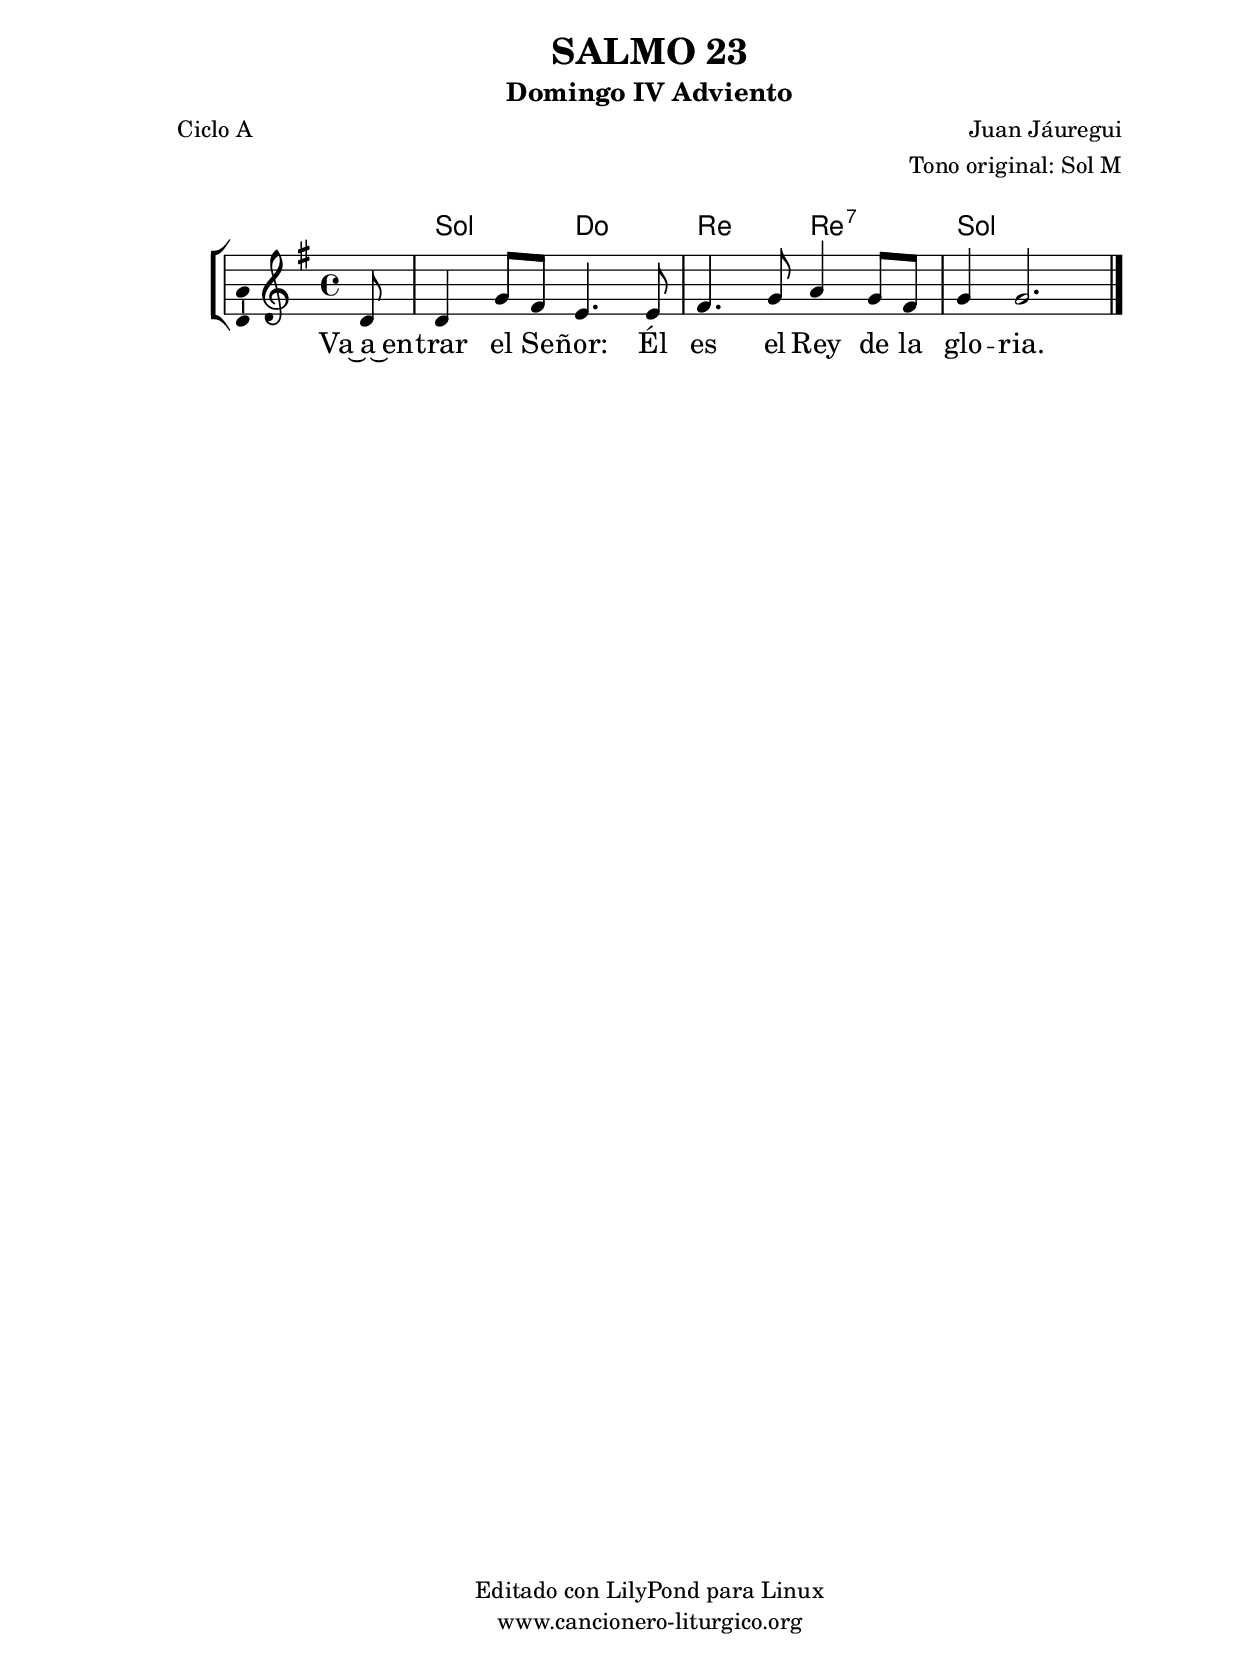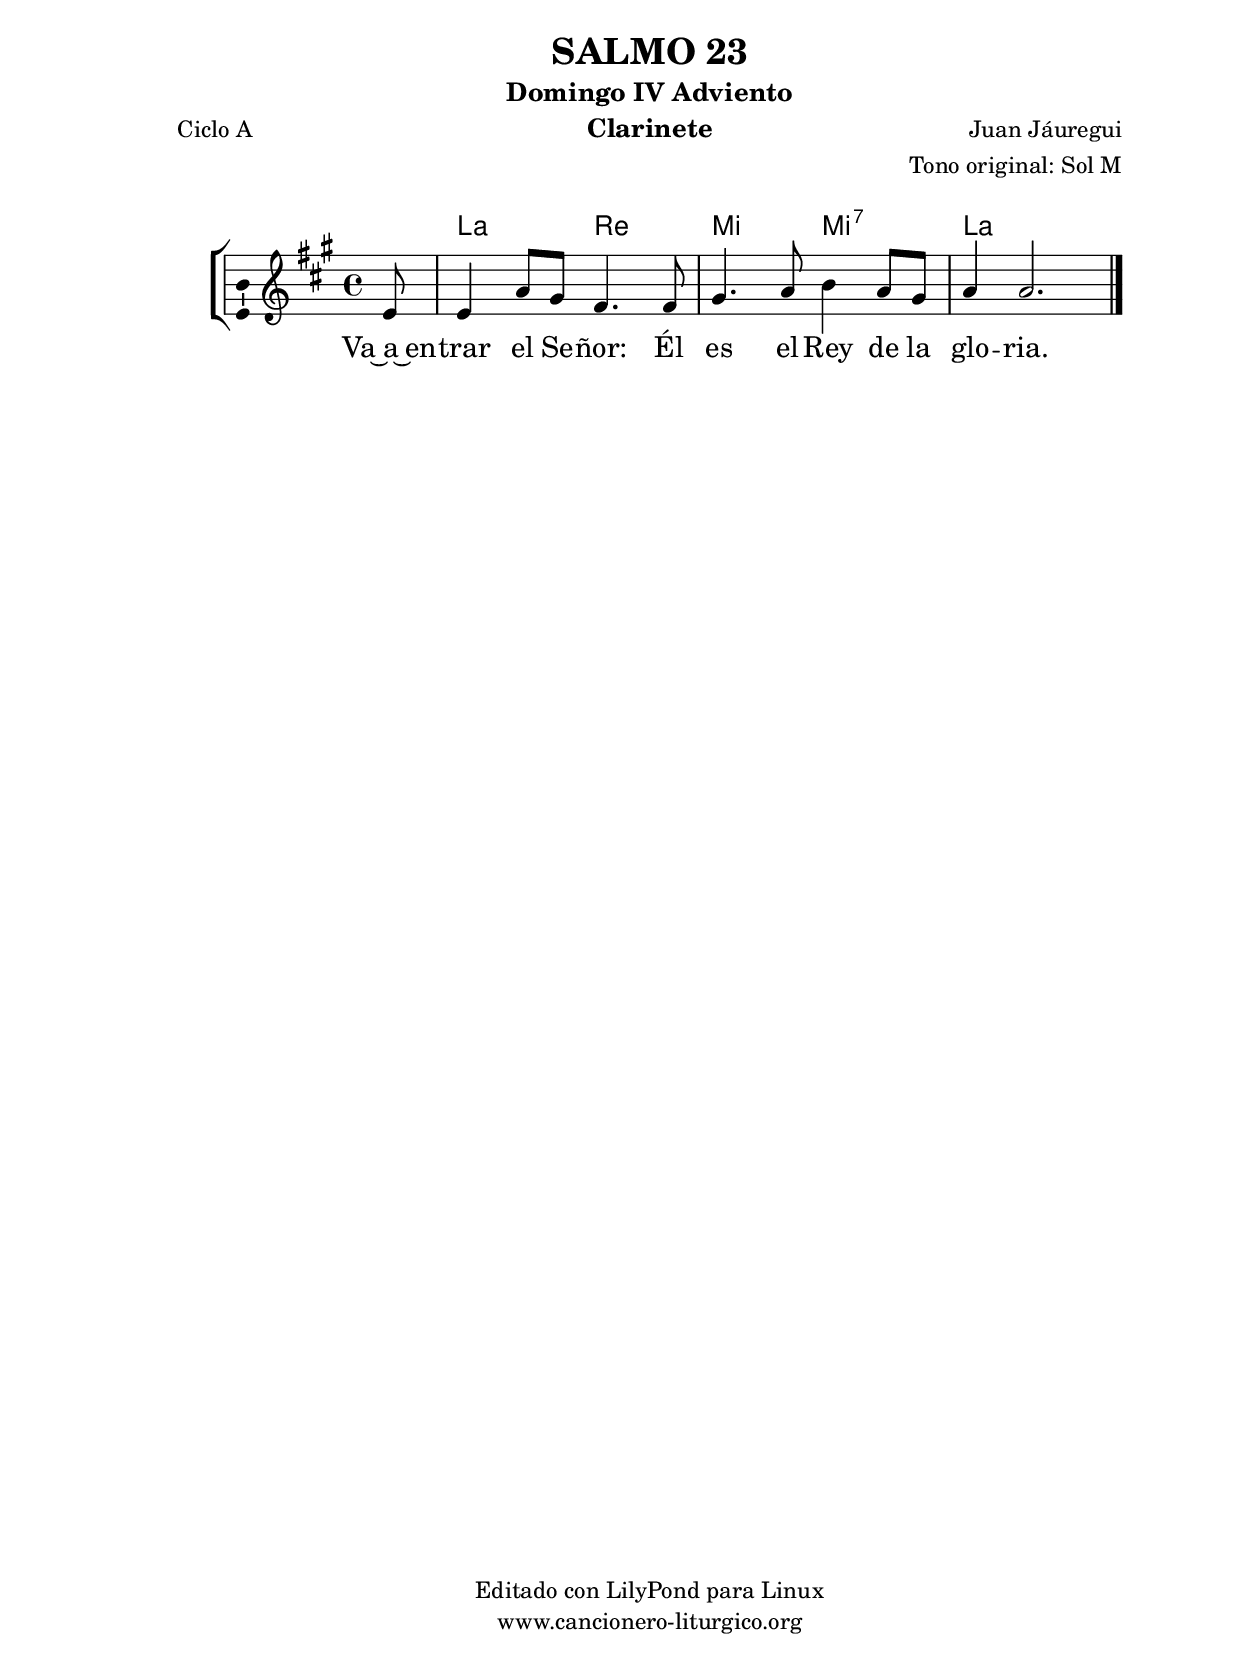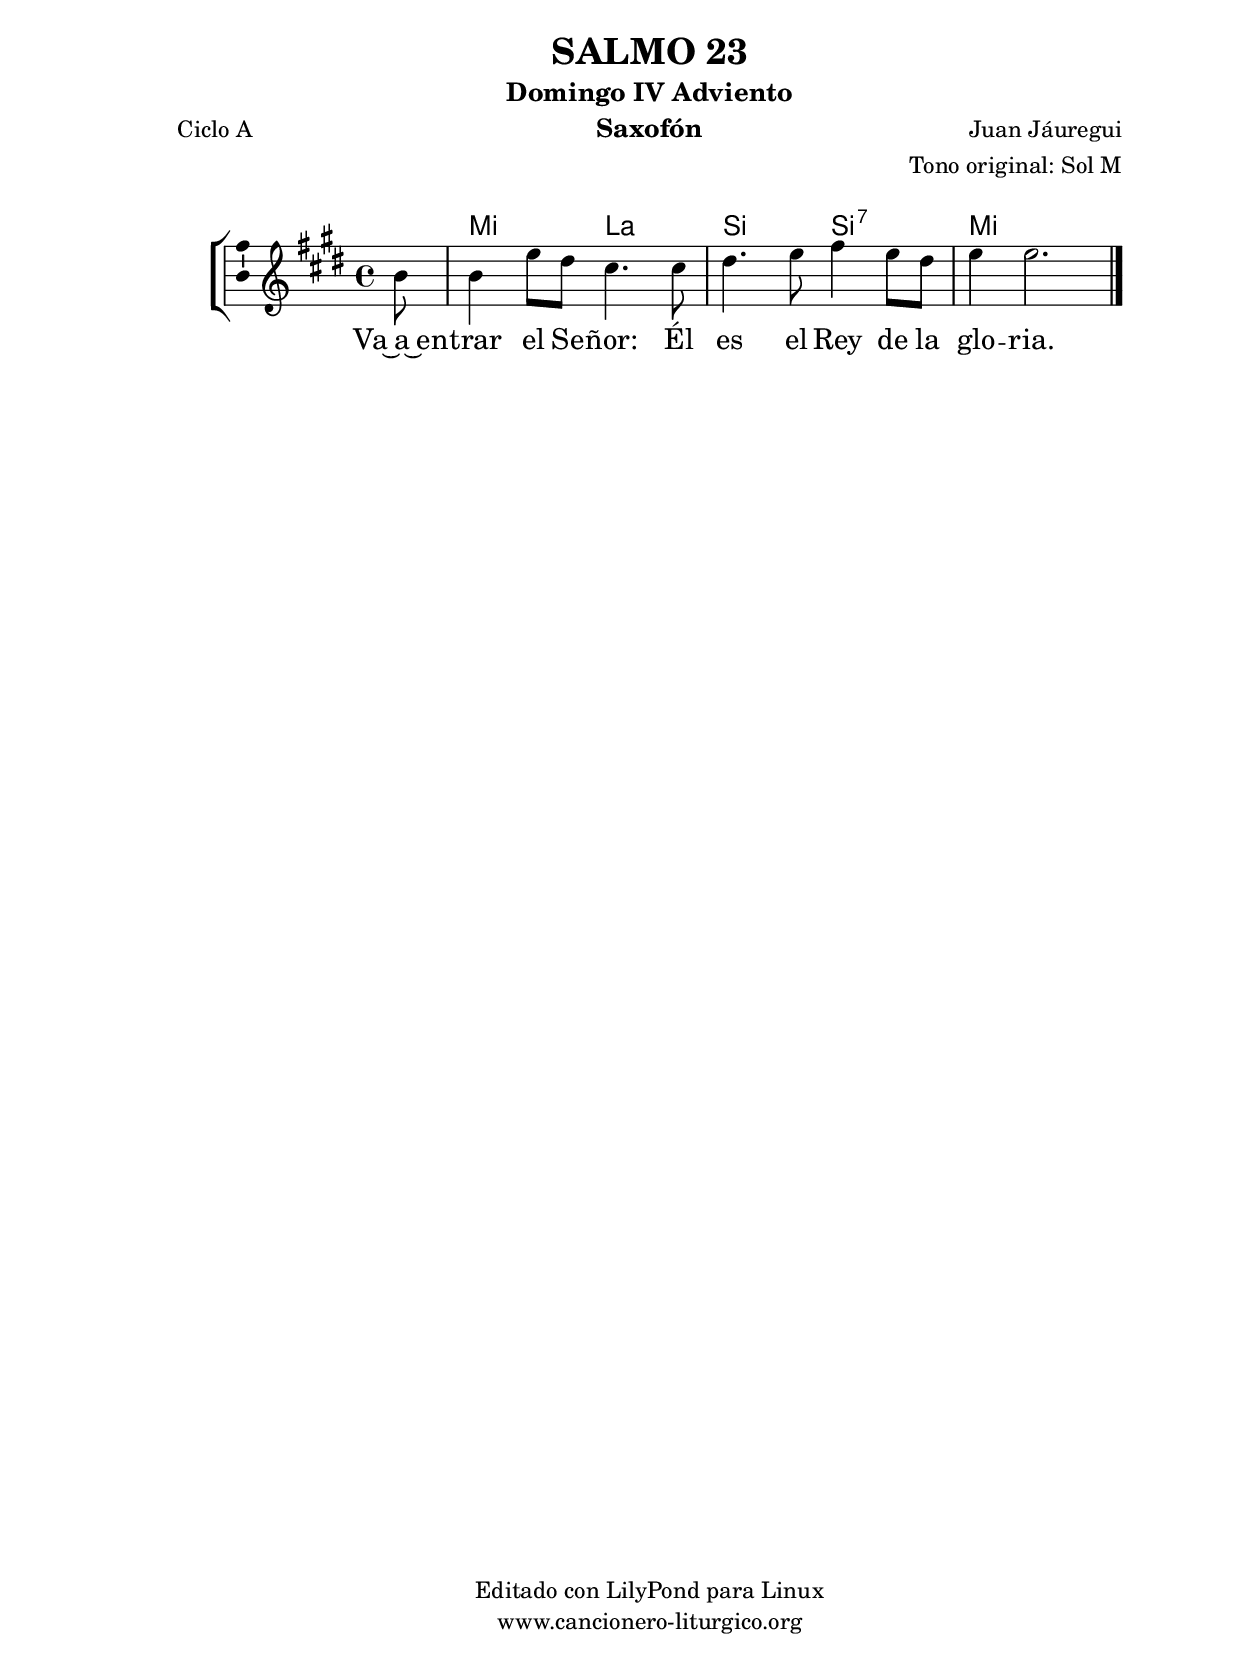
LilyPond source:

%
%para convertir .midi en .wav:
%timidity filename.midi -Ow -o finename.wav
%
%
%Para convertir de .wav a .mp3:
%lame -h -m j filename.wav
%
%
%para escuchar el midi:
%timidity nombrefichero.midi
%


%versión de lilypond para la que se ha escrito esta partitura:
\version "2.16.0"

	%Tamaño papel
	#(set-default-paper-size "a4")
	%Tamaño partitura
	#(set-global-staff-size 20)
	%No responde al pulsar sobre una nota
	#(ly:set-option 'point-and-click #f)

%parámetros del encabezamiento:
\header {
	title = "SALMO 23"
	subtitle = "Domingo IV Adviento"
	composer = "Juan Jáuregui"
	poet = "Ciclo A"
	meter = ""
	arranger = "Tono original: Sol M"
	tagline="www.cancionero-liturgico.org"
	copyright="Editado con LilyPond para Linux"
	}

%parámetros asociados al papel:
\paper  {
	oddHeaderMarkup = \markup {\fill-line { \on-the-fly #not-first-page \fromproperty #'header:title \on-the-fly #not-first-page \fromproperty #'header:composer }}
	evenHeaderMarkup = \markup {\fill-line { \fromproperty #'header:composer \fromproperty #'header:title }}
	#(set-paper-size "a4")
	print-page-number = ##f
	first-page-number = 1
	print-first-page-number = ##f
%	head-separation = 3.0 \cm
	top-margin = 2.0 \cm
	bottom-margin = 0.5\cm
%%%	bottom-margin = -1.0\cm
	left-margin = 3.0 \cm
	line-width = 16.0 \cm 
	indent = 8\mm
	interscoreline = 2.\mm
	between-system-space = 15\mm
%	para que las partituras no llenen la hoja:
	ragged-bottom = ##t
%	idem para la última hoja:
	ragged-last-bottom = ##f
%	para que las partituras llenen el ancho del papel:
	ragged-last = ##f
	after-title-space = 2.5 \cm
%page-count=1
%system-count=8

	%Flexible Vertical Spacing
%	markup-markup-spacing =
%	#'((basic-distance . 15) (minimum-distance . 15) (padding . 3))
	markup-system-spacing =
	#'((basic-distance . 15) (minimum-distance . 15) (padding . 3))
	system-system-spacing =
	#'((basic-distance . 15) (minimum-distance . 15) (padding . 3))
	score-system-spacing =
	#'((basic-distance . 15) (minimum-distance . 15) (padding . 5))
%	top-system-spacing = % header
%	#'((basic-distance . 8) (minimum-distance . 0) (padding . 3))
%	top-markup-spacing =
%	#'((basic-distance . 20) (minimum-distance . 20) (padding . 3))
	last-bottom-spacing = % footer
	#'((basic-distance . 5) (minimum-distance . 5) (padding . 3))
%	score-markup-spacing =
%	#'((basic-distance . 16) (minimum-distance . 13) (padding . 3))

	}


%parámetros que afectan a toda la partitura:
global =  {
	%clave de sol (G):
	\clef G
	%armadura:
%	\transpose f e
	\key g \major
	\tempo 4=100
	\set Score.tempoHideNote = ##t
	}


acordes = {
	\italianChords
	\chordmode {
%	\transpose f e
{

s8
g2 c d d:7 g1

	}
	}
}

melodia = 
%	\transpose f e
{
	\relative c'{

\time 4/4

\partial8 d8
d4 g8 fis e4. e8
fis4. g8 a4 g8 fis
g4 g2.

	\bar "|."
	}
	}


texto = \lyricmode {
Va~a~en -- trar el Se -- ñor:
Él es el Rey de la glo -- ria.
	}


acordesStaff = \context ChordNames = acordesStaff <<
	\set chordChanges = ##t
	\acordes
	>>


vozStaff = \context Voice = vozStaff
\with {\consists "Ambitus_engraver"}
<<
%	\set Staff.instrumentName = ""
%	\set Staff.shortInstrumentName = ""
%	\set Staff.midiInstrument = #"clarinet"
%	\set Staff.midiInstrument = #"cello"
%	\set Staff.midiInstrument = #"flute"
	\set Staff.midiInstrument = #"electric guitar (jazz)"
%	\set Staff.midiInstrument = #"english horn"
%	\set Staff.midiInstrument = #"violin"
%	\set Staff.midiInstrument = #"glockenspiel"
	\set Staff.midiMinimumVolume = #0.7
	\set Staff.midiMaximumVolume = #0.9
	\global
	\melodia
	>>


textoStaff = \context Lyrics = textoStaff <<
	\lyricsto vozStaff \texto
	>>

\book {
	\score {
		\context ChoirStaff {
			\override StaffGroup.SystemStartBracket #'collapse-height = #1
			\override Score.SystemStartBar #'collapse-height = #1
			<<
			\acordesStaff
			\vozStaff
			\textoStaff
			>>
			}
		\layout {
	    		\context {
				\Lyrics
				\override LyricText #'font-size = #2
				}
	   		 \context {
				\Score
				%fontSize = #3
				\override StaffSymbol #'staff-space = #(magstep +3)
				%\override Beam #'thickness = #0.55
				%\override SpacingSpanner #'spacing-increment = #1.0
				%\override Slur #'height-limit = #1.5
				}
			}
		}
	\score {
		\unfoldRepeats
		\context ChoirStaff {
			<<
			\acordesStaff
			\vozStaff
			>>
			}
		\midi {
	  		\context {
	  			\Score
				tempoWholesPerMinute = #(ly:make-moment 70 4)
				}
			}
		}
	}

%Partitura para clarinete
#(define output-suffix "C")
\book {
	\header{
		instrument = "Clarinete"
		}
	\score {
		\context ChoirStaff {
			\override StaffGroup.SystemStartBracket #'collapse-height = #1
			\override Score.SystemStartBar #'collapse-height = #1
\transpose c d
			<<
			\acordesStaff
			\vozStaff
			\textoStaff
			>>
			}
		\layout {
	    		\context {
				\Lyrics
				\override LyricText #'font-size = #2
				}
	   		 \context {
				\Score
				%fontSize = #3
				\override StaffSymbol #'staff-space = #(magstep +3)
				%\override Beam #'thickness = #0.55
				%\override SpacingSpanner #'spacing-increment = #1.0
				%\override Slur #'height-limit = #1.5
				}
			}
		}
	}

%Partitura para saxofón
#(define output-suffix "S")
\book {
	\header{
		instrument = "Saxofón"
		}
	\score {
		\context ChoirStaff {
			\override StaffGroup.SystemStartBracket #'collapse-height = #1
			\override Score.SystemStartBar #'collapse-height = #1
\transpose c a
			<<
			\acordesStaff
			\vozStaff
			\textoStaff
			>>
			}
		\layout {
	    		\context {
				\Lyrics
				\override LyricText #'font-size = #2
				}
	   		 \context {
				\Score
				%fontSize = #3
				\override StaffSymbol #'staff-space = #(magstep +3)
				%\override Beam #'thickness = #0.55
				%\override SpacingSpanner #'spacing-increment = #1.0
				%\override Slur #'height-limit = #1.5
				}
			}
		}
	}

